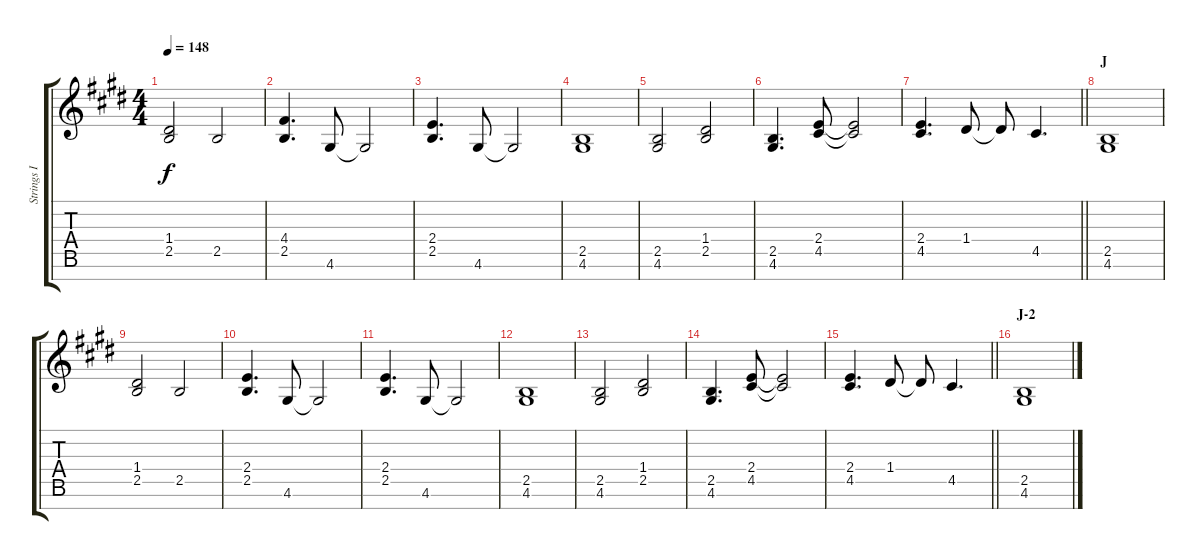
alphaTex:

\track ("Strings I" "Strings I") {instrument stringensemble1}
\staff {score tabs}
\tuning (E5 B4 G4 D4 A3 E3 B2) {hide}
\ts (4 4)
\tempo 148
\clef g2
\ks e
(1.4 2.5).2{dy f} 2.5.2 |
(4.4 2.5).4{d} 4.6.8 4.6{t}.2 |
(2.4 2.5).4{d} 4.6.8 4.6{t}.2 |
(2.5 4.6).1 |
(2.5 4.6).2 (1.4 2.5).2 |
(2.5 4.6).4{d} (2.4 4.5).8 (2.4{t} 4.5{t}).2 |
\barLineRight lightlight
(2.4 4.5).4{d} 1.4.8 1.4{t}.8 4.5.4{d} |
\section ("" "J")
(2.5 4.6).1 |
(1.4 2.5).2 2.5.2 |
(2.4 2.5).4{d} 4.6.8 4.6{t}.2 |
(2.4 2.5).4{d} 4.6.8 4.6{t}.2 |
(2.5 4.6).1 |
(2.5 4.6).2 (1.4 2.5).2 |
(2.5 4.6).4{d} (2.4 4.5).8 (2.4{t} 4.5{t}).2 |
\barLineRight lightlight
(2.4 4.5).4{d} 1.4.8 1.4{t}.8 4.5.4{d} |
\section ("" "J-2")
(2.5 4.6).1
